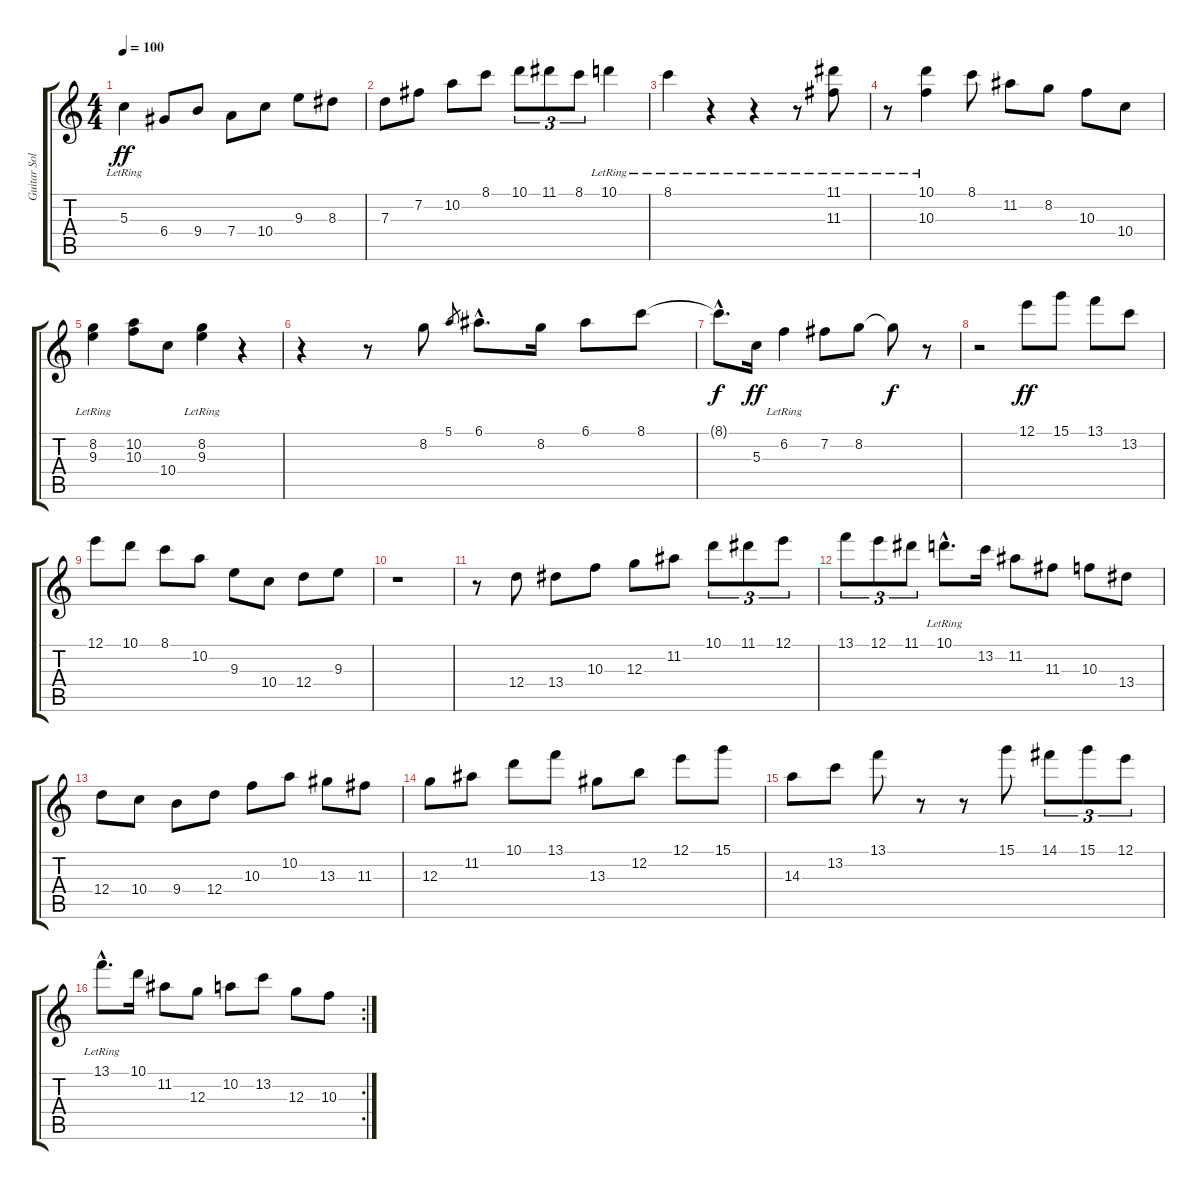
\track ("Guitar Solo" "Guitar Sol") {instrument electricguitarjazz}
\staff {score tabs}
\tuning (E4 B3 G3 D3 A2 E2) {hide}
\ts (4 4)
\tempo 100
\clef g2
\ks c
5.3{lr}.4{dy ff} 6.4.8 9.4.8 7.4.8 10.4.8 9.3.8 8.3.8 |
7.3.8 7.2.8 10.2.8 8.1.8 10.1.8{tu (3 2)} 11.1.8{tu (3 2)} 8.1.8{tu (3 2)} 10.1{lr}.4 |
8.1{lr}.4 r.4 r.4 r.8 (11.1 11.3{lr}).8 |
r.8 (10.1{lr} 10.3{lr}).4 8.1.8 11.2.8 8.2.8 10.3.8 10.4.8 |
(8.2 9.3{lr}).4 (10.2 10.3).8 10.4.8 (8.2 9.3{lr}).4 r.4 |
r.4 r.8 8.2.8 5.1.8{gr} 6.1{hac}.8{d} 8.2.16 6.1.8 8.1.8 |
8.1{hac t}.8{d dy f} 5.3.16{dy ff} 6.2{lr}.4 7.2.8 8.2.8 8.2{t}.8{dy f} r.8 |
r.2 12.1.8{dy ff} 15.1.8 13.1.8 13.2.8 |
12.1.8 10.1.8 8.1.8 10.2.8 9.3.8 10.4.8 12.4.8 9.3.8 |
r.1 |
r.8 12.4.8 13.4.8 10.3.8 12.3.8 11.2.8 10.1.8{tu (3 2)} 11.1.8{tu (3 2)} 12.1.8{tu (3 2)} |
13.1.8{tu (3 2)} 12.1.8{tu (3 2)} 11.1.8{tu (3 2)} 10.1{hac lr}.8{d} 13.2.16 11.2.8 11.3.8 10.3.8 13.4.8 |
12.4.8 10.4.8 9.4.8 12.4.8 10.3.8 10.2.8 13.3.8 11.3.8 |
12.3.8 11.2.8 10.1.8 13.1.8 13.3.8 12.2.8 12.1.8 15.1.8 |
14.3.8 13.2.8 13.1.8 r.8 r.8 15.1.8 14.1.8{tu (3 2)} 15.1.8{tu (3 2)} 12.1.8{tu (3 2)} |
\rc 2
13.1{hac lr}.8{d} 10.1.16 11.2.8 12.3.8 10.2.8 13.2.8 12.3.8 10.3.8
